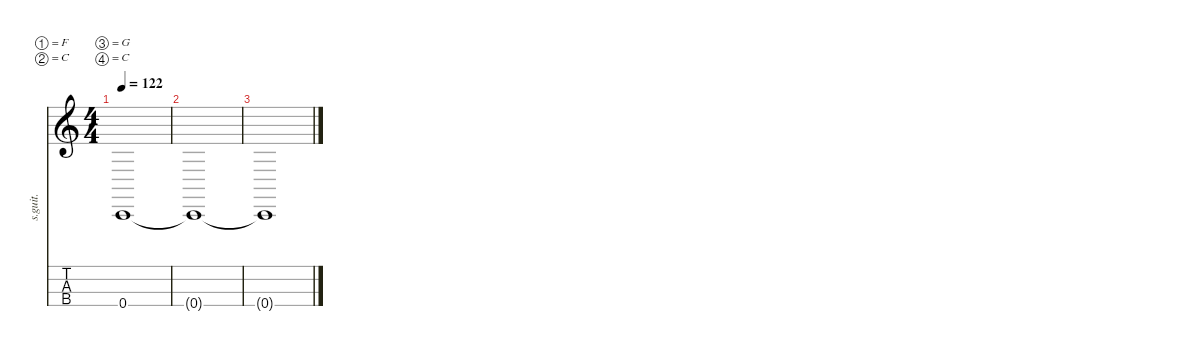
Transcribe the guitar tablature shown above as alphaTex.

\defaultSystemsLayout 4
\hideDynamics
\bracketExtendMode nobrackets
\track ("Brad Walst" "s.guit.") {instrument lead5charang}
\staff {score tabs}
\tuning (F2 C2 G1 C1)
\displaytranspose 12
\ts (4 4)
\tempo 122
\clef g2
\ks c
0.4{t}.1{lyrics (0 "") lyrics (1 "") lyrics (2 "") lyrics (3 "") lyrics (4 "") dy f} |
0.4{t}.1{lyrics (0 "") lyrics (1 "") lyrics (2 "") lyrics (3 "") lyrics (4 "")} |
0.4{t}.1{lyrics (0 "") lyrics (1 "") lyrics (2 "") lyrics (3 "") lyrics (4 "")}
